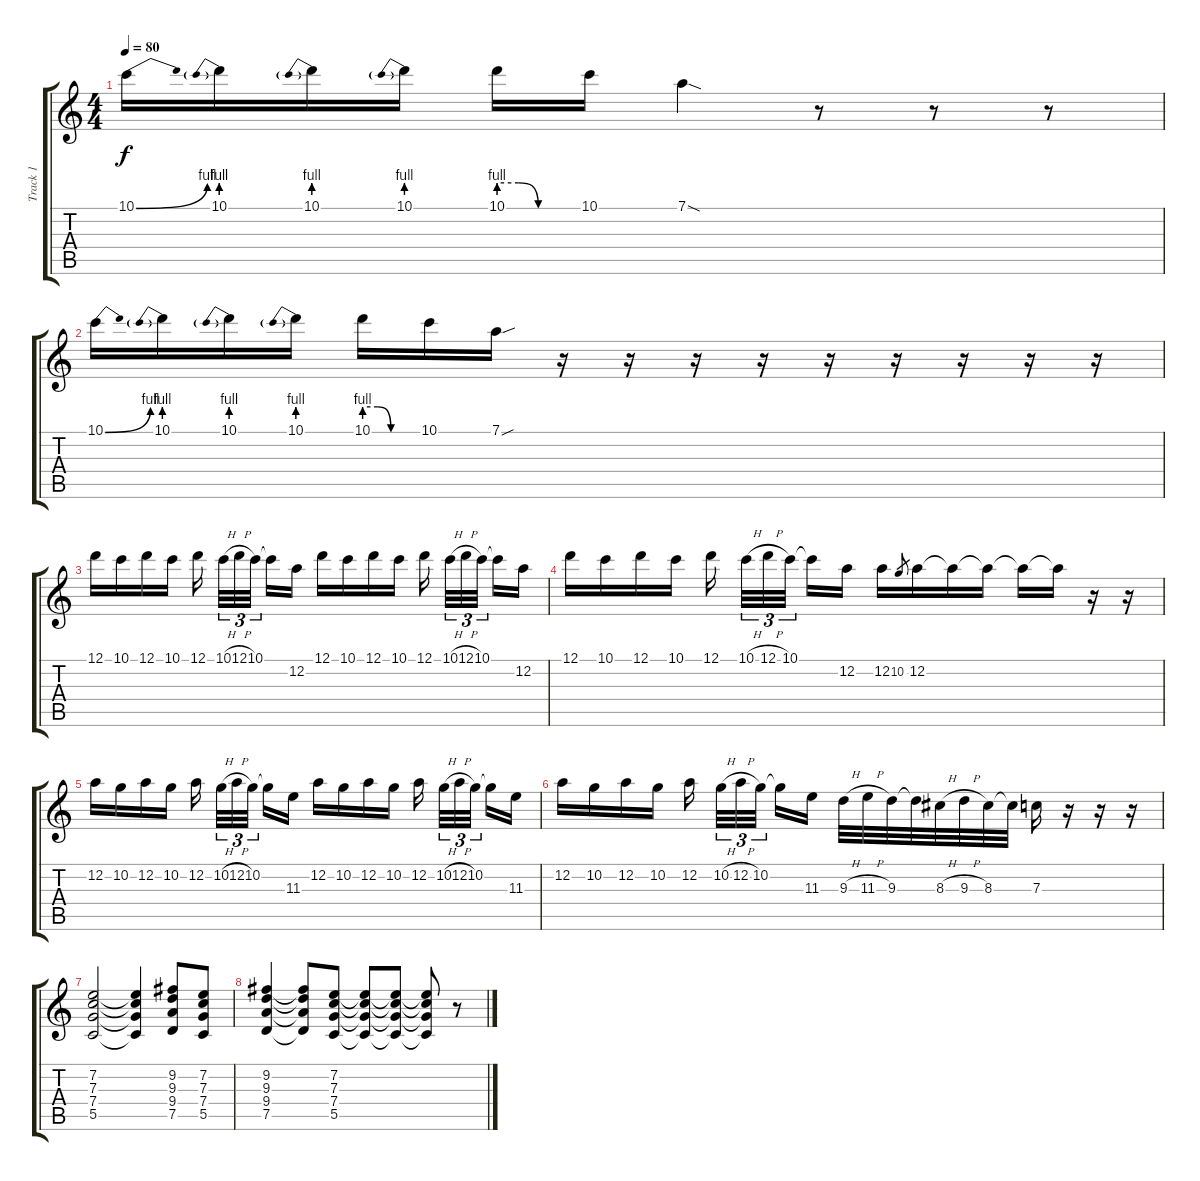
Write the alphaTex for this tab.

\track ("Track 1" "Track 1") {instrument electricguitarmuted}
\staff {score tabs}
\tuning (D4 A3 F3 C3 G2 D2) {hide}
\ts (4 4)
\tempo 80
\clef g2
\ks c
10.1{be (bend 0 0 60 4)}.16{dy f} 10.1{be (prebend 0 4 60 4)}.16 10.1{be (prebend 0 4 60 4)}.16 10.1{be (prebend 0 4 60 4)}.16 10.1{be (custom 0 4 15 4 30 0 60 0)}.16 10.1.16 7.1{sod}.4 r.8 r.8 r.8 |
10.1{be (bend 0 0 60 4)}.16 10.1{be (prebend 0 4 60 4)}.16 10.1{be (prebend 0 4 60 4)}.16 10.1{be (prebend 0 4 60 4)}.16 10.1{be (custom 0 4 15 4 30 0 60 0)}.16 10.1.16 7.1{sou}.16 r.16 r.16 r.16 r.16 r.16 r.16 r.16 r.16 r.16 |
12.1.16 10.1.16 12.1.16 10.1.16 12.1.16{beam splitsecondary} 10.1{h}.32{tu (3 2)} 12.1{h}.32{tu (3 2)} 10.1.32{tu (3 2) beam splitsecondary} 10.1{t}.16 12.2.16 12.1.16 10.1.16 12.1.16 10.1.16 12.1.16{beam splitsecondary} 10.1{h}.32{tu (3 2)} 12.1{h}.32{tu (3 2)} 10.1.32{tu (3 2) beam splitsecondary} 10.1{t}.16 12.2.16 |
12.1.16 10.1.16 12.1.16 10.1.16 12.1.16{beam splitsecondary} 10.1{h}.32{tu (3 2)} 12.1{h}.32{tu (3 2)} 10.1.32{tu (3 2) beam splitsecondary} 10.1{t}.16 12.2.16 12.2.16 10.2.8{gr} 12.2.16 12.2{t}.16 12.2{t}.16 12.2{t}.16 12.2{t}.16 r.16 r.16 |
12.2.16 10.2.16 12.2.16 10.2.16 12.2.16{beam splitsecondary} 10.2{h}.32{tu (3 2)} 12.2{h}.32{tu (3 2)} 10.2.32{tu (3 2) beam splitsecondary} 10.2{t}.16 11.3.16 12.2.16 10.2.16 12.2.16 10.2.16 12.2.16{beam splitsecondary} 10.2{h}.32{tu (3 2)} 12.2{h}.32{tu (3 2)} 10.2.32{tu (3 2) beam splitsecondary} 10.2{t}.16 11.3.16 |
12.2.16 10.2.16 12.2.16 10.2.16 12.2.16{beam splitsecondary} 10.2{h}.32{tu (3 2)} 12.2{h}.32{tu (3 2)} 10.2.32{tu (3 2) beam splitsecondary} 10.2{t}.16 11.3.16 9.3{h}.32 11.3{h}.32 9.3.32 9.3{t}.32 8.3{h}.32 9.3{h}.32 8.3.32 8.3{t}.32 7.3.16 r.16 r.16 r.16 |
(7.2 7.3 7.4 5.5).2 (7.2{t} 7.3{t} 7.4{t} 5.5{t}).4 (9.2 9.3 9.4 7.5).8 (7.2 7.3 7.4 5.5).8 |
(9.2 9.3 9.4 7.5).4 (9.2{t} 9.3{t} 9.4{t} 7.5{t}).8 (7.2 7.3 7.4 5.5).8 (7.2{t} 7.3{t} 7.4{t} 5.5{t}).8 (7.2{t} 7.3{t} 7.4{t} 5.5{t}).8 (7.2{t} 7.3{t} 7.4{t} 5.5{t}).8 r.8
